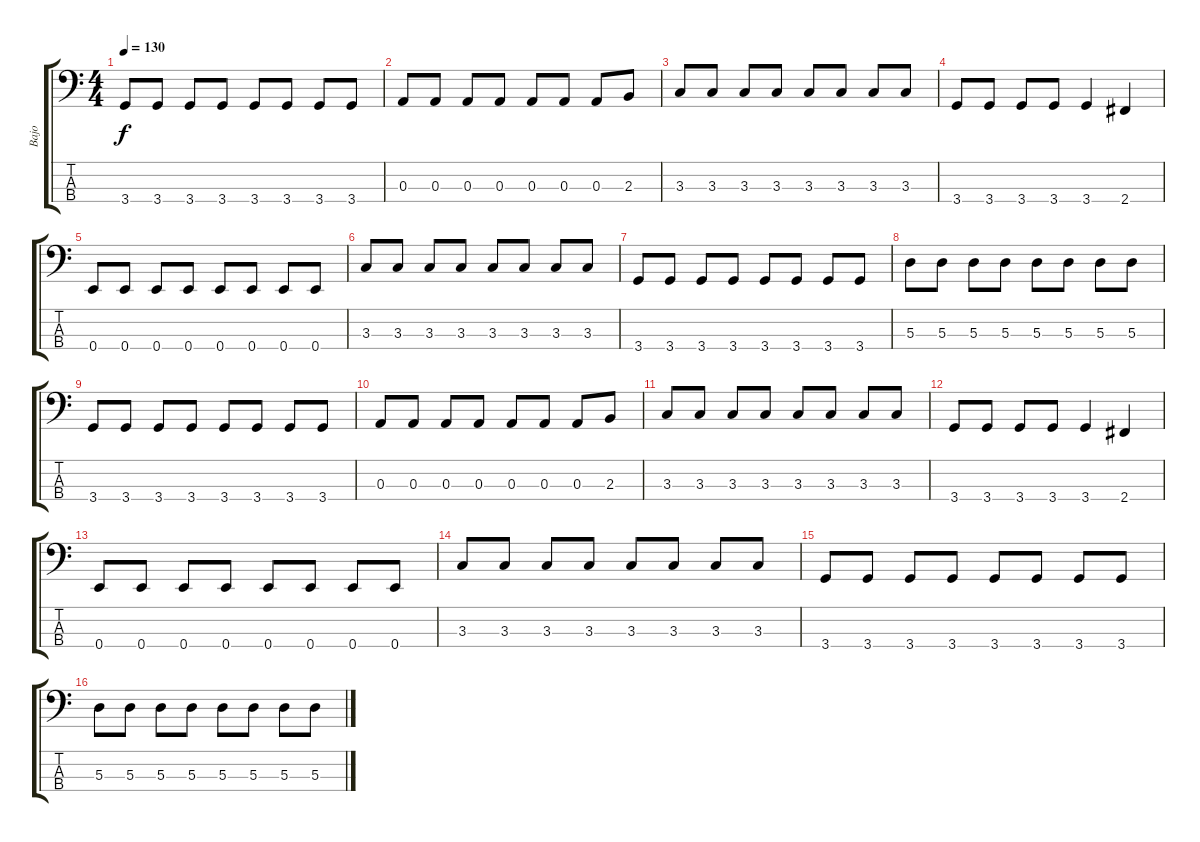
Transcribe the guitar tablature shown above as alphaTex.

\track ("Bajo" "Bajo") {instrument electricbassfinger}
\staff {score tabs}
\tuning (G2 D2 A1 E1) {hide}
\ts (4 4)
\tempo 130
\clef f4
\ks c
3.4.8{dy f} 3.4.8 3.4.8 3.4.8 3.4.8 3.4.8 3.4.8 3.4.8 |
0.3.8 0.3.8 0.3.8 0.3.8 0.3.8 0.3.8 0.3.8 2.3.8 |
3.3.8 3.3.8 3.3.8 3.3.8 3.3.8 3.3.8 3.3.8 3.3.8 |
3.4.8 3.4.8 3.4.8 3.4.8 3.4.4 2.4.4 |
0.4.8 0.4.8 0.4.8 0.4.8 0.4.8 0.4.8 0.4.8 0.4.8 |
3.3.8 3.3.8 3.3.8 3.3.8 3.3.8 3.3.8 3.3.8 3.3.8 |
3.4.8 3.4.8 3.4.8 3.4.8 3.4.8 3.4.8 3.4.8 3.4.8 |
5.3.8 5.3.8 5.3.8 5.3.8 5.3.8 5.3.8 5.3.8 5.3.8 |
3.4.8 3.4.8 3.4.8 3.4.8 3.4.8 3.4.8 3.4.8 3.4.8 |
0.3.8 0.3.8 0.3.8 0.3.8 0.3.8 0.3.8 0.3.8 2.3.8 |
3.3.8 3.3.8 3.3.8 3.3.8 3.3.8 3.3.8 3.3.8 3.3.8 |
3.4.8 3.4.8 3.4.8 3.4.8 3.4.4 2.4.4 |
0.4.8 0.4.8 0.4.8 0.4.8 0.4.8 0.4.8 0.4.8 0.4.8 |
3.3.8 3.3.8 3.3.8 3.3.8 3.3.8 3.3.8 3.3.8 3.3.8 |
3.4.8 3.4.8 3.4.8 3.4.8 3.4.8 3.4.8 3.4.8 3.4.8 |
5.3.8 5.3.8 5.3.8 5.3.8 5.3.8 5.3.8 5.3.8 5.3.8
